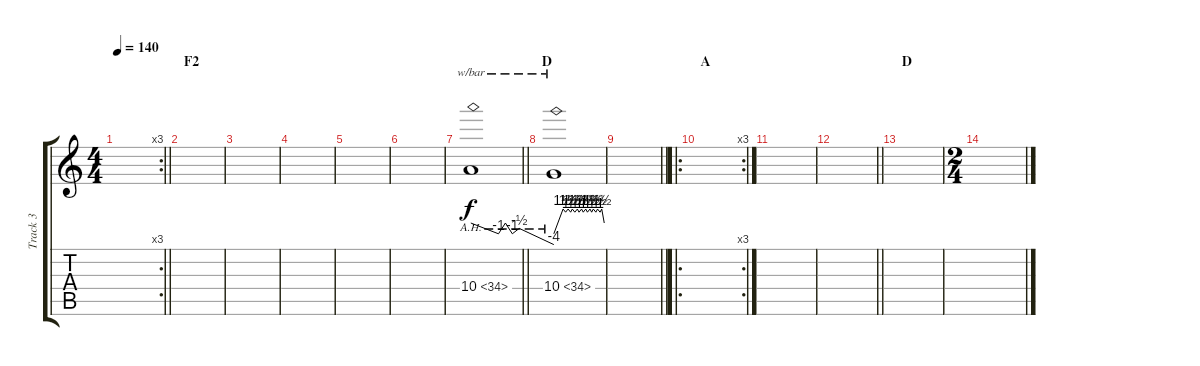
\track ("Track 3" "Track 3") {instrument distortionguitar}
\staff {score tabs}
\tuning (Db4 Ab3 E3 B2 Gb2 B1) {hide}
\rc 3
\ts (4 4)
\tempo 140
\clef g2
\barLineRight lightlight
\ks c
|
\section ("" "F2")
|
|
|
|
|
\barLineRight lightlight
10.4{ah 24}.1{tbe (custom default 0 0 20 -4 25 0 30 -4 35 -2 60 -16)} |
\section ("" "D")
10.4{ah 24}.1{tbe (custom default 0 -4 11 6 14 4 17 6 20 4 22 6 25 4 28 6 30 4 33 6 35 4 38 6 40 4 43 6 45 4 47 6 50 4 52 6 55 4 57 6 60 0) volume 13} |
\barLineRight lightlight
|
\ro
\rc 3
\section ("" "A")
|
|
\barLineRight lightlight
|
\section ("" "D")
|
\ts (2 4)
